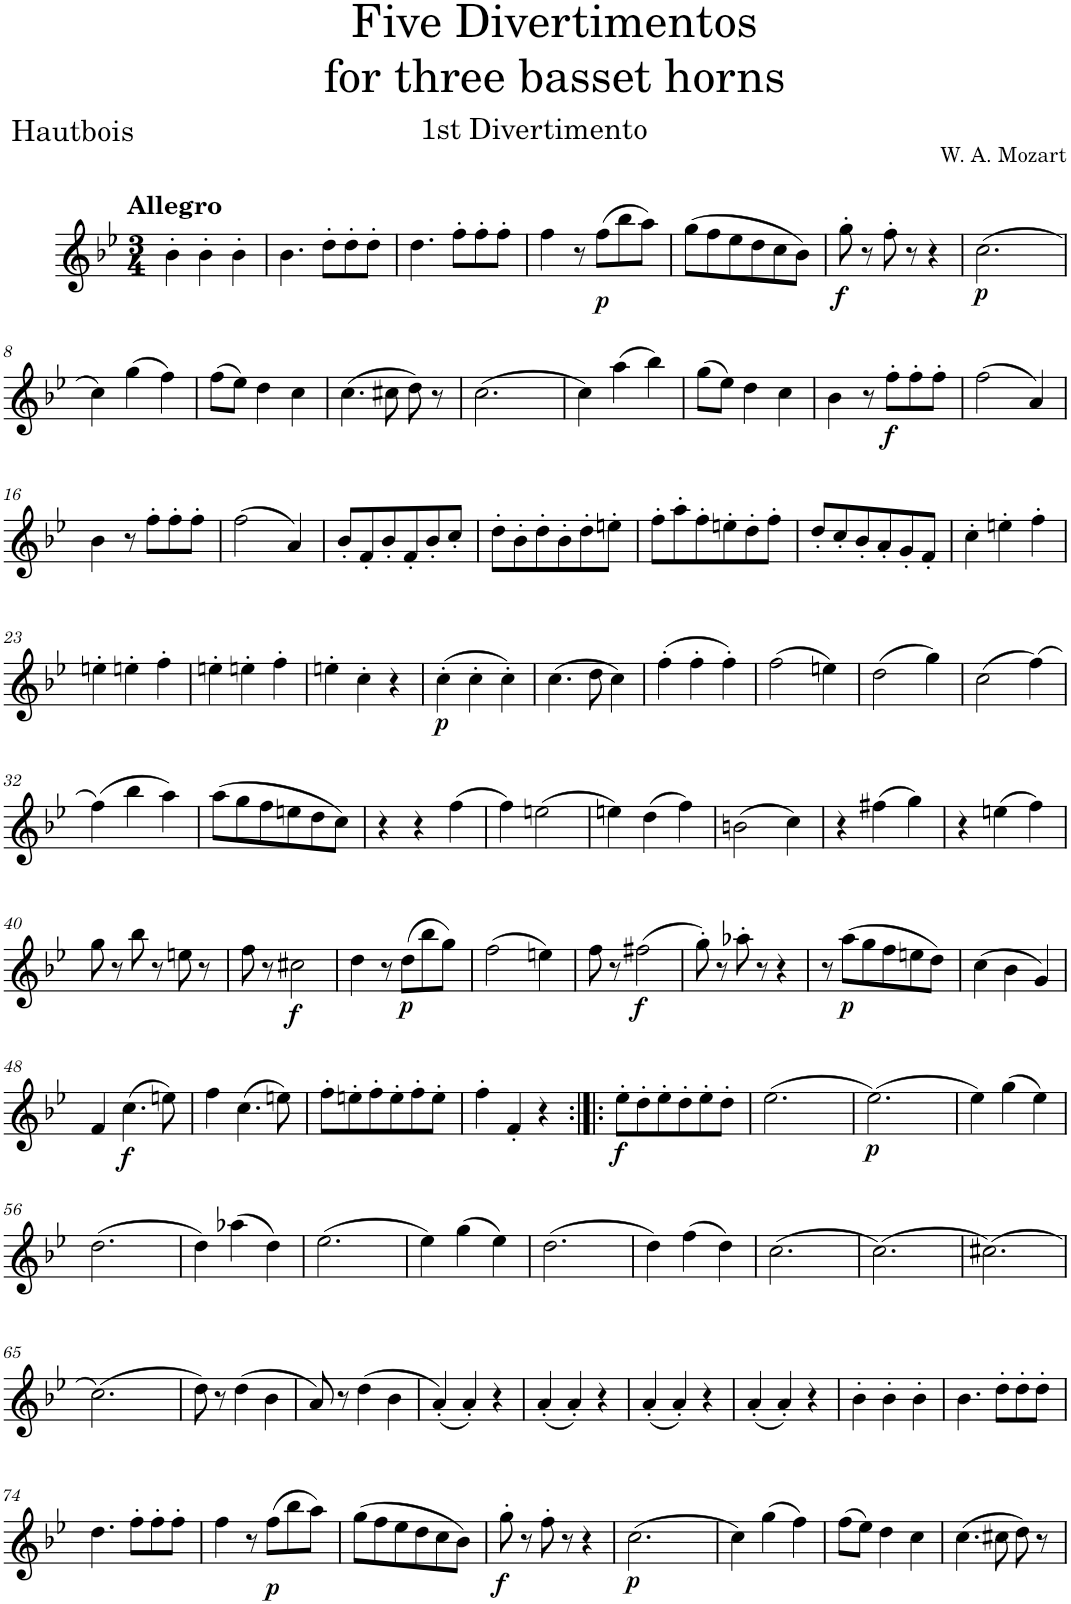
**kern	**dynam
*part1	*part1
*staff1	*staff1
*I"Hautbois	*
*I'Htbs.	*
*clefG2	*
*k[b-e-]	*
*M3/4	*
=1	=1
!LO:TX:a:B:t=Allegro	!
4b-'\	.
4b-'\	.
4b-'\	.
=2	=2
4.b-\	.
8dd'\L	.
8dd'\	.
8dd'\J	.
=3	=3
4.dd\	.
8ff'\L	.
8ff'\	.
8ff'\J	.
=4	=4
4ff\	.
8r	.
!	!LO:DY:b
(8ff\L	p
8bb-\	.
8aa\J)	.
=5	=5
(8gg\L	.
8ff\	.
8ee-\	.
8dd\	.
8cc\	.
8b-\J)	.
=6	=6
!	!LO:DY:b
8gg'\	f
8r	.
8ff'\	.
8r	.
4r	.
=7	=7
!	!LO:DY:b
(2.cc\	p
!!LO:LB:g=z
=8	=8
4cc\)	.
(4gg\	.
4ff\)	.
=9	=9
(8ff\L	.
8ee-\J)	.
4dd\	.
4cc\	.
=10	=10
(4.cc\	.
8cc#X\	.
8dd\)	.
8r	.
=11	=11
(2.cc\	.
=12	=12
4cc\)	.
(4aa\	.
4bb-\)	.
=13	=13
(8gg\L	.
8ee-\J)	.
4dd\	.
4cc\	.
=14	=14
4b-\	.
8r	.
!	!LO:DY:b
8ff'\L	f
8ff'\	.
8ff'\J	.
=15	=15
(2ff\	.
4a/)	.
!!LO:LB:g=z
=16	=16
4b-\	.
8r	.
8ff'\L	.
8ff'\	.
8ff'\J	.
=17	=17
(2ff\	.
4a/)	.
=18	=18
8b-'/L	.
8f'/	.
8b-'/	.
8f'/	.
8b-'/	.
8cc'/J	.
=19	=19
8dd'\L	.
8b-'\	.
8dd'\	.
8b-'\	.
8dd'\	.
8een'\J	.
=20	=20
8ff'\L	.
8aa'\	.
8ff'\	.
8een'\	.
8dd'\	.
8ff'\J	.
=21	=21
8dd'/L	.
8cc'/	.
8b-'/	.
8a'/	.
8g'/	.
8f'/J	.
=22	=22
4cc'\	.
4een'\	.
4ff'\	.
!!LO:LB:g=z
=23	=23
4een'\	.
4een'\	.
4ff'\	.
=24	=24
4een'\	.
4een'\	.
4ff'\	.
=25	=25
4een'\	.
4cc'\	.
4r	.
=26	=26
!	!LO:DY:b
(4cc'\	p
4cc'\	.
4cc'\)	.
=27	=27
(4.cc\	.
8dd\	.
4cc\)	.
=28	=28
(4ff'\	.
4ff'\	.
4ff'\)	.
=29	=29
(2ff\	.
4een\)	.
=30	=30
(2dd\	.
4gg\)	.
=31	=31
(2cc\	.
(4ff\)	.
!!LO:LB:g=z
=32	=32
(4ff\)	.
4bb-\	.
4aa\)	.
=33	=33
(8aa\L	.
8gg\	.
8ff\	.
8een\	.
8dd\	.
8cc\J)	.
=34	=34
4r	.
4r	.
(4ff\	.
=35	=35
4ff\)	.
(2een\	.
=36	=36
4een\)	.
(4dd\	.
4ff\)	.
=37	=37
(2bn\	.
4cc\)	.
=38	=38
4r	.
(4ff#X\	.
4gg\)	.
=39	=39
4r	.
(4een\	.
4ff\)	.
!!LO:LB:g=z
=40	=40
8gg\	.
8r	.
8bb-\	.
8r	.
8een\	.
8r	.
=41	=41
8ff\	.
8r	.
!	!LO:DY:b
2cc#X\	f
=42	=42
4dd\	.
8r	.
!	!LO:DY:b
(8dd\L	p
8bb-\	.
8gg\J)	.
=43	=43
(2ff\	.
4een\)	.
=44	=44
8ff\	.
8r	.
!	!LO:DY:b
(2ff#X\	f
=45	=45
8gg'\)	.
8r	.
8aa-X'\	.
8r	.
4r	.
=46	=46
8r	.
!	!LO:DY:b
(8aa\L	p
8gg\	.
8ff\	.
8een\	.
8dd\J)	.
=47	=47
(4cc\	.
4b-\	.
4g/)	.
!!LO:LB:g=z
=48	=48
4f/	.
!	!LO:DY:b
(4.cc\	f
8een\)	.
=49	=49
4ff\	.
(4.cc\	.
8een\)	.
=50	=50
8ff'\L	.
8een'\	.
8ff'\	.
8ee'\	.
8ff'\	.
8ee'\J	.
=51	=51
4ff'\	.
4f'/	.
4r	.
=52:|!|:	=52:|!|:
!	!LO:DY:b
8ee-'\L	f
8dd'\	.
8ee-'\	.
8dd'\	.
8ee-'\	.
8dd'\J	.
=53	=53
(2.ee-\	.
=54	=54
!	!LO:DY:b
(2.ee-\)	p
=55	=55
4ee-\)	.
(4gg\	.
4ee-\)	.
!!LO:LB:g=z
=56	=56
(2.dd\	.
=57	=57
4dd\)	.
(4aa-X\	.
4dd\)	.
=58	=58
(2.ee-\	.
=59	=59
4ee-\)	.
(4gg\	.
4ee-\)	.
=60	=60
(2.dd\	.
=61	=61
4dd\)	.
(4ff\	.
4dd\)	.
=62	=62
(2.cc\	.
=63	=63
(2.cc\)	.
=64	=64
(2.cc#X\)	.
!!LO:LB:g=z
=65	=65
(2.cc\)	.
=66	=66
8dd\)	.
8r	.
(4dd\	.
4b-\	.
=67	=67
8a/)	.
8r	.
(4dd\	.
4b-\	.
=68	=68
(4a'/)	.
4a'/)	.
4r	.
=69	=69
(4a'/	.
4a'/)	.
4r	.
=70	=70
(4a'/	.
4a'/)	.
4r	.
=71	=71
(4a'/	.
4a'/)	.
4r	.
=72	=72
4b-'\	.
4b-'\	.
4b-'\	.
=73	=73
4.b-\	.
8dd'\L	.
8dd'\	.
8dd'\J	.
!!LO:LB:g=z
=74	=74
4.dd\	.
8ff'\L	.
8ff'\	.
8ff'\J	.
=75	=75
4ff\	.
8r	.
!	!LO:DY:b
(8ff\L	p
8bb-\	.
8aa\J)	.
=76	=76
(8gg\L	.
8ff\	.
8ee-\	.
8dd\	.
8cc\	.
8b-\J)	.
=77	=77
!	!LO:DY:b
8gg'\	f
8r	.
8ff'\	.
8r	.
4r	.
=78	=78
!	!LO:DY:b
(2.cc\	p
=79	=79
4cc\)	.
(4gg\	.
4ff\)	.
=80	=80
(8ff\L	.
8ee-\J)	.
4dd\	.
4cc\	.
=81	=81
(4.cc\	.
8cc#X\	.
8dd\)	.
8r	.
=	=
*-	*-
